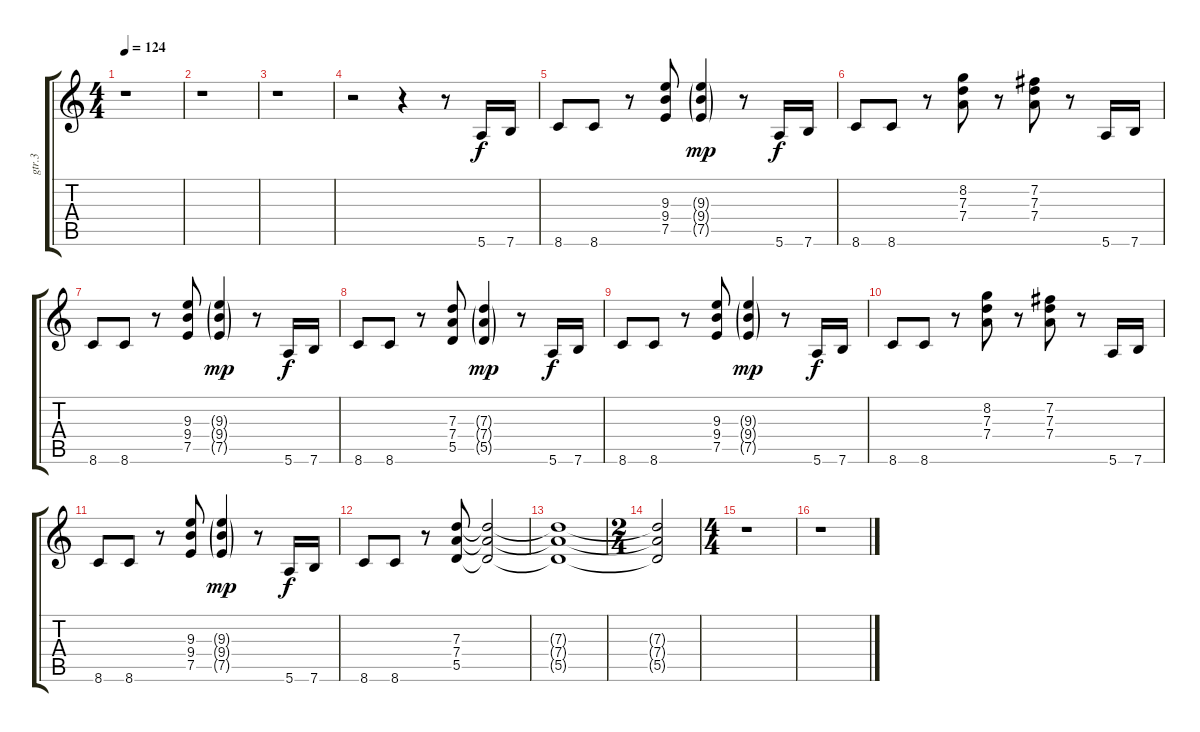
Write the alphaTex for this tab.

\track ("gtr.3" "gtr.3") {instrument overdrivenguitar}
\staff {score tabs}
\tuning (E4 B3 G3 D3 A2 E2) {hide}
\ts (4 4)
\tempo 124
\clef g2
\ks c
r.1{dy f} |
r.1 |
r.1 |
r.2 r.4 r.8 5.6.16 7.6.16 |
8.6.8 8.6.8 r.8 (9.3 9.4 7.5).8 (9.3{g} 9.4{g} 7.5{g}).4{dy mp} r.8 5.6.16{dy f} 7.6.16 |
8.6.8 8.6.8 r.8 (8.2 7.3 7.4).8 r.8 (7.2 7.3 7.4).8 r.8 5.6.16 7.6.16 |
8.6.8 8.6.8 r.8 (9.3 9.4 7.5).8 (9.3{g} 9.4{g} 7.5{g}).4{dy mp} r.8 5.6.16{dy f} 7.6.16 |
8.6.8 8.6.8 r.8 (7.3 7.4 5.5).8 (7.3{g} 7.4{g} 5.5{g}).4{dy mp} r.8 5.6.16{dy f} 7.6.16 |
8.6.8 8.6.8 r.8 (9.3 9.4 7.5).8 (9.3{g} 9.4{g} 7.5{g}).4{dy mp} r.8 5.6.16{dy f} 7.6.16 |
8.6.8 8.6.8 r.8 (8.2 7.3 7.4).8 r.8 (7.2 7.3 7.4).8 r.8 5.6.16 7.6.16 |
8.6.8 8.6.8 r.8 (9.3 9.4 7.5).8 (9.3{g} 9.4{g} 7.5{g}).4{dy mp} r.8 5.6.16{dy f} 7.6.16 |
8.6.8 8.6.8 r.8 (7.3 7.4 5.5).8 (7.3{t} 7.4{t} 5.5{t}).2 |
(7.3{t} 7.4{t} 5.5{t}).1 |
\ts (2 4)
(7.3{t} 7.4{t} 5.5{t}).2 |
\ts (4 4)
r.1 |
r.1
